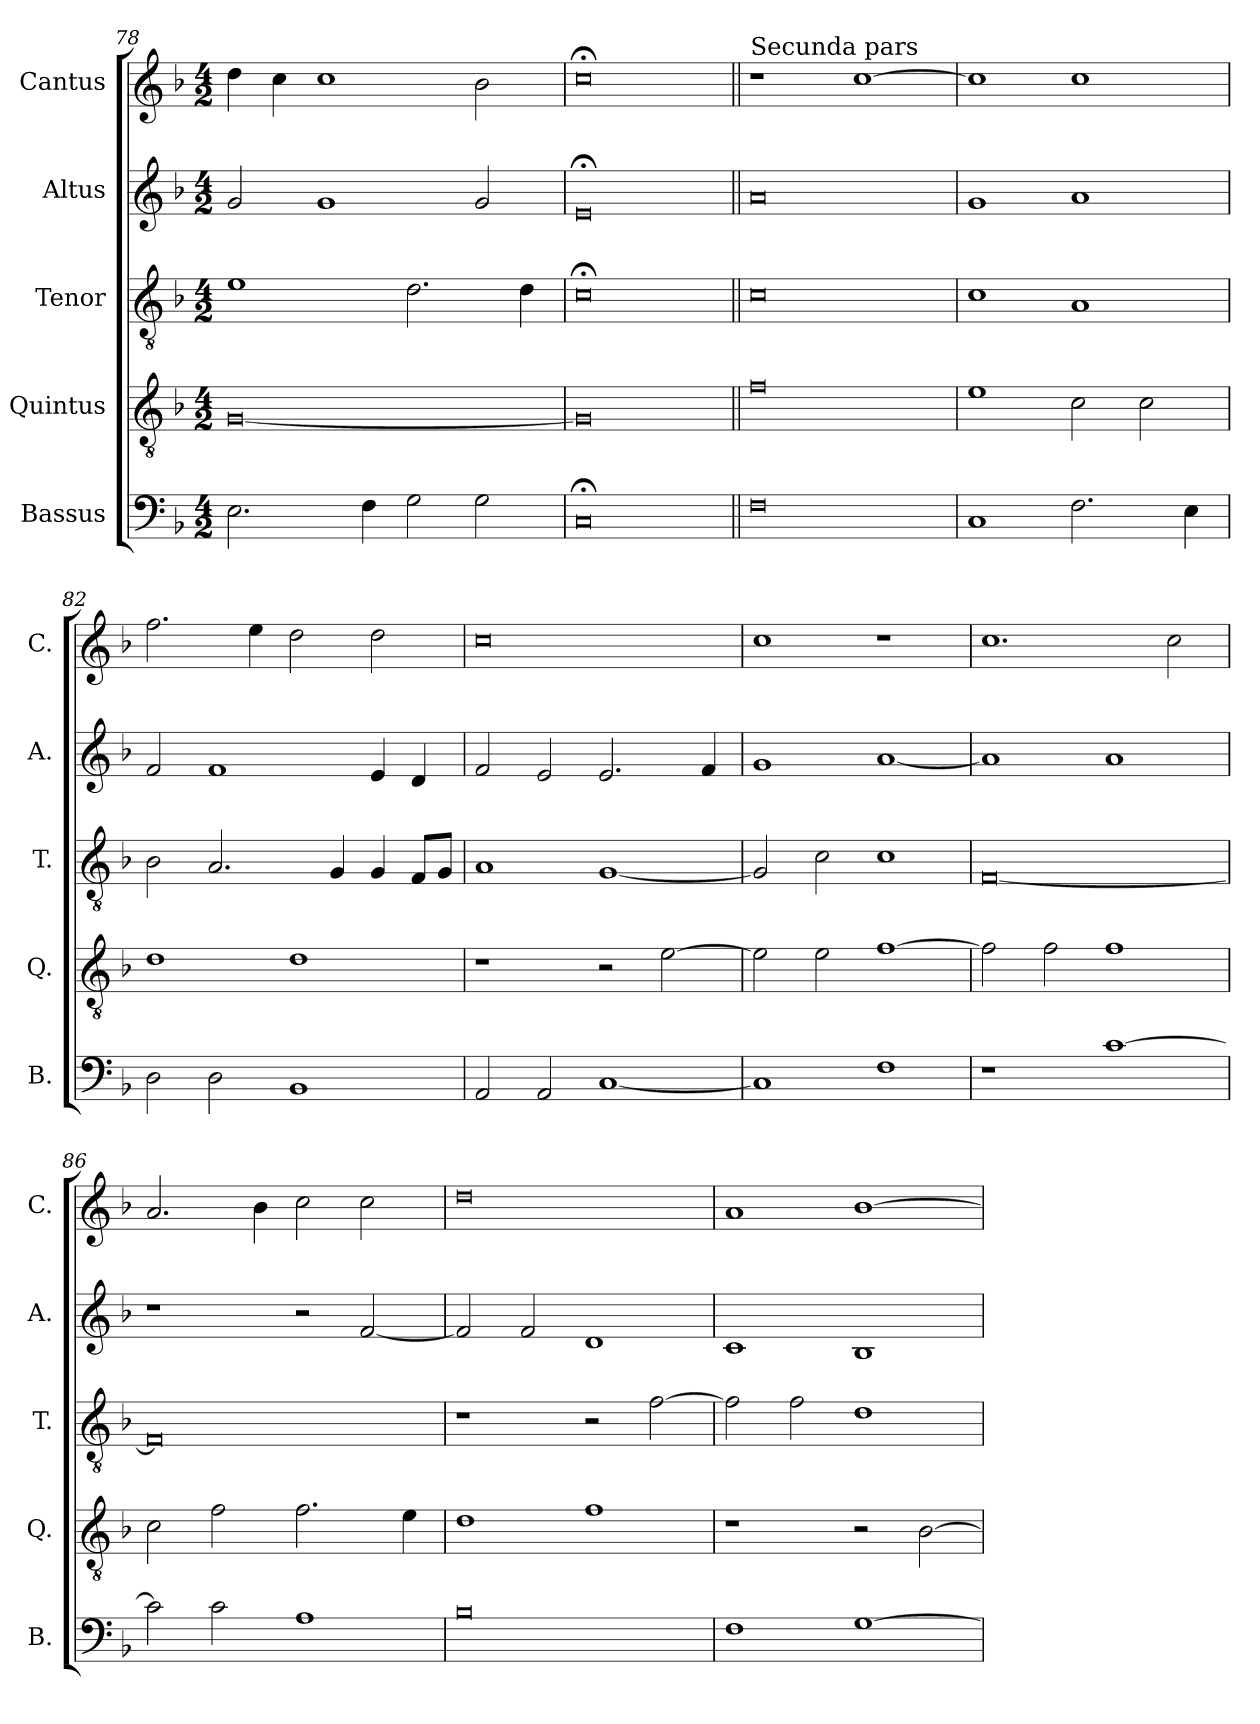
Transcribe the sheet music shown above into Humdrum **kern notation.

**kern	**kern	**kern	**kern	**kern
*part5	*part4	*part3	*part2	*part1
*staff5	*staff4	*staff3	*staff2	*staff1
*I"Bassus	*I"Quintus	*I"Tenor	*I"Altus	*I"Cantus
*I'B.	*I'Q.	*I'T.	*I'A.	*I'C.
*clefF4	*clefGv2	*clefGv2	*clefG2	*clefG2
*k[b-]	*k[b-]	*k[b-]	*k[b-]	*k[b-]
*M4/2	*M4/2	*M4/2	*M4/2	*M4/2
=78	=78	=78	=78	=78
*	*	*	*	*^
2.E\	[0G	1e	2g/	2ryy	4dd\
.	.	.	.	.	4cc\
.	.	.	1g	1cc	2ryy
4F\	.	.	.	.	.
2G\	.	2.d\	.	.	2ryy
2G\	.	.	2g/	2ryy	2b-\
.	.	4d\	.	.	.
*	*	*	*	*v	*v
=79	=79	=79	=79	=79
0C;<	0G]	0c;<	0e;<	0cc;<
=80||	=80||	=80||	=80||	=80||
!	!	!	!	!LO:TX:a:t=Secunda pars
0F	0f	0c	0a	1r
.	.	.	.	[1cc
=81	=81	=81	=81	=81
1C	1e	1c	1g	1cc]
2.F\	2c\	1A	1a	1cc
.	2c\	.	.	.
4E\	.	.	.	.
=82	=82	=82	=82	=82
2D\	1d	2B-\	2f/	2.ff\
2D\	.	2.A/	1f	.
.	.	.	.	4ee\
1BB-	1d	.	.	2dd\
.	.	4G/	.	.
.	.	4G/	4e/	2dd\
.	.	8F/L	4d/	.
.	.	8G/J	.	.
=83	=83	=83	=83	=83
2AA/	1r	1A	2f/	0cc
2AA/	.	.	2e/	.
[1C	2r	[1G	2.e/	.
.	[2e\	.	.	.
.	.	.	4f/	.
=84	=84	=84	=84	=84
1C]	2e\]	2G/]	1g	1cc
.	2e\	2c\	.	.
1F	[1f	1c	[1a	1r
=85	=85	=85	=85	=85
1r	2f\]	[0F	1a]	1.cc
.	2f\	.	.	.
[1c	1f	.	1a	.
.	.	.	.	2cc\
=86	=86	=86	=86	=86
2c\]	2c\	0F]	1r	2.a/
2c\	2f\	.	.	.
.	.	.	.	4b-\
1A	2.f\	.	2r	2cc\
.	.	.	[2f/	2cc\
.	4e\	.	.	.
=87	=87	=87	=87	=87
0B-	1d	1r	2f/]	0dd
.	.	.	2f/	.
.	1f	2r	1d	.
.	.	[2f\	.	.
=88	=88	=88	=88	=88
1F	1r	2f\]	1c	1a
.	.	2f\	.	.
[1G	2r	1d	1B-	[1b-
.	[2B-\	.	.	.
=	=	=	=	=
*-	*-	*-	*-	*-
